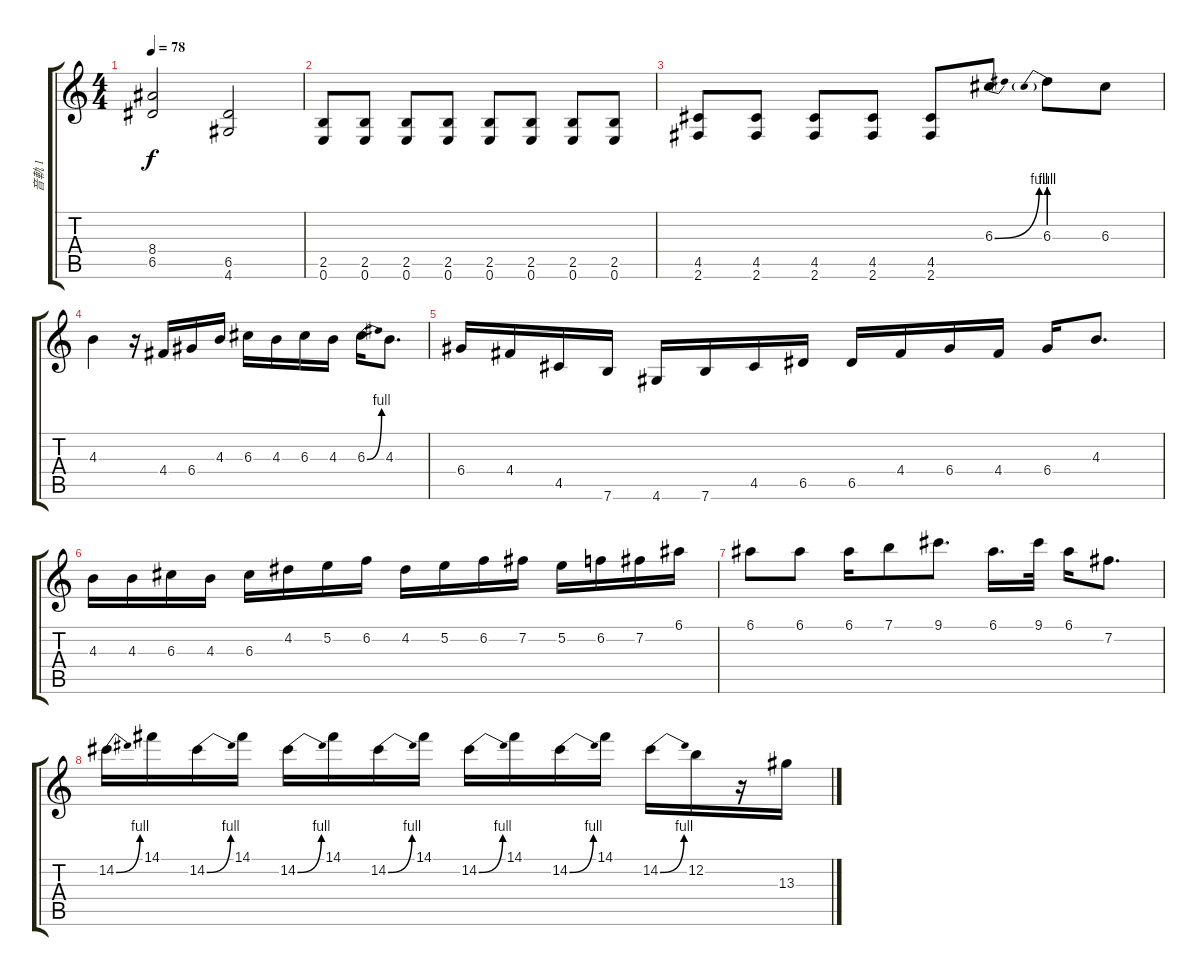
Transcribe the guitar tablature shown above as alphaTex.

\track ("音軌 1" "音軌 1") {instrument overdrivenguitar}
\staff {score tabs}
\tuning (E4 B3 G3 D3 A2 E2) {hide}
\ts (4 4)
\tempo 78
\clef g2
\ks c
(8.4 6.5).2{dy f} (6.5 4.6).2 |
(2.5 0.6).8 (2.5 0.6).8 (2.5 0.6).8 (2.5 0.6).8 (2.5 0.6).8 (2.5 0.6).8 (2.5 0.6).8 (2.5 0.6).8 |
(4.5 2.6).8 (4.5 2.6).8 (4.5 2.6).8 (4.5 2.6).8 (4.5 2.6).8 6.3{be (bend 0 0 60 4)}.8 6.3{be (prebend 0 4 60 4)}.8 6.3.8 |
4.3.4 r.16 4.4.16 6.4.16 4.3.16 6.3.16 4.3.16 6.3.16 4.3.16 6.3{be (bend 0 0 60 4)}.16 4.3.8{d} |
6.4.16 4.4.16 4.5.16 7.6.16 4.6.16 7.6.16 4.5.16 6.5.16 6.5.16 4.4.16 6.4.16 4.4.16 6.4.16 4.3.8{d} |
4.3.16 4.3.16 6.3.16 4.3.16 6.3.16 4.2.16 5.2.16 6.2.16 4.2.16 5.2.16 6.2.16 7.2.16 5.2.16 6.2.16 7.2.16 6.1.16 |
6.1.8 6.1.8 6.1.16 7.1.8 9.1.8{d} 6.1.16{d} 9.1.32 6.1.16 7.2.8{d} |
14.2{be (bend 0 0 60 4)}.16 14.1.16 14.2{be (bend 0 0 60 4)}.16 14.1.16 14.2{be (bend 0 0 60 4)}.16 14.1.16 14.2{be (bend 0 0 60 4)}.16 14.1.16 14.2{be (bend 0 0 60 4)}.16 14.1.16 14.2{be (bend 0 0 60 4)}.16 14.1.16 14.2{be (bend 0 0 60 4)}.16 12.2.16 r.16 13.3.16
